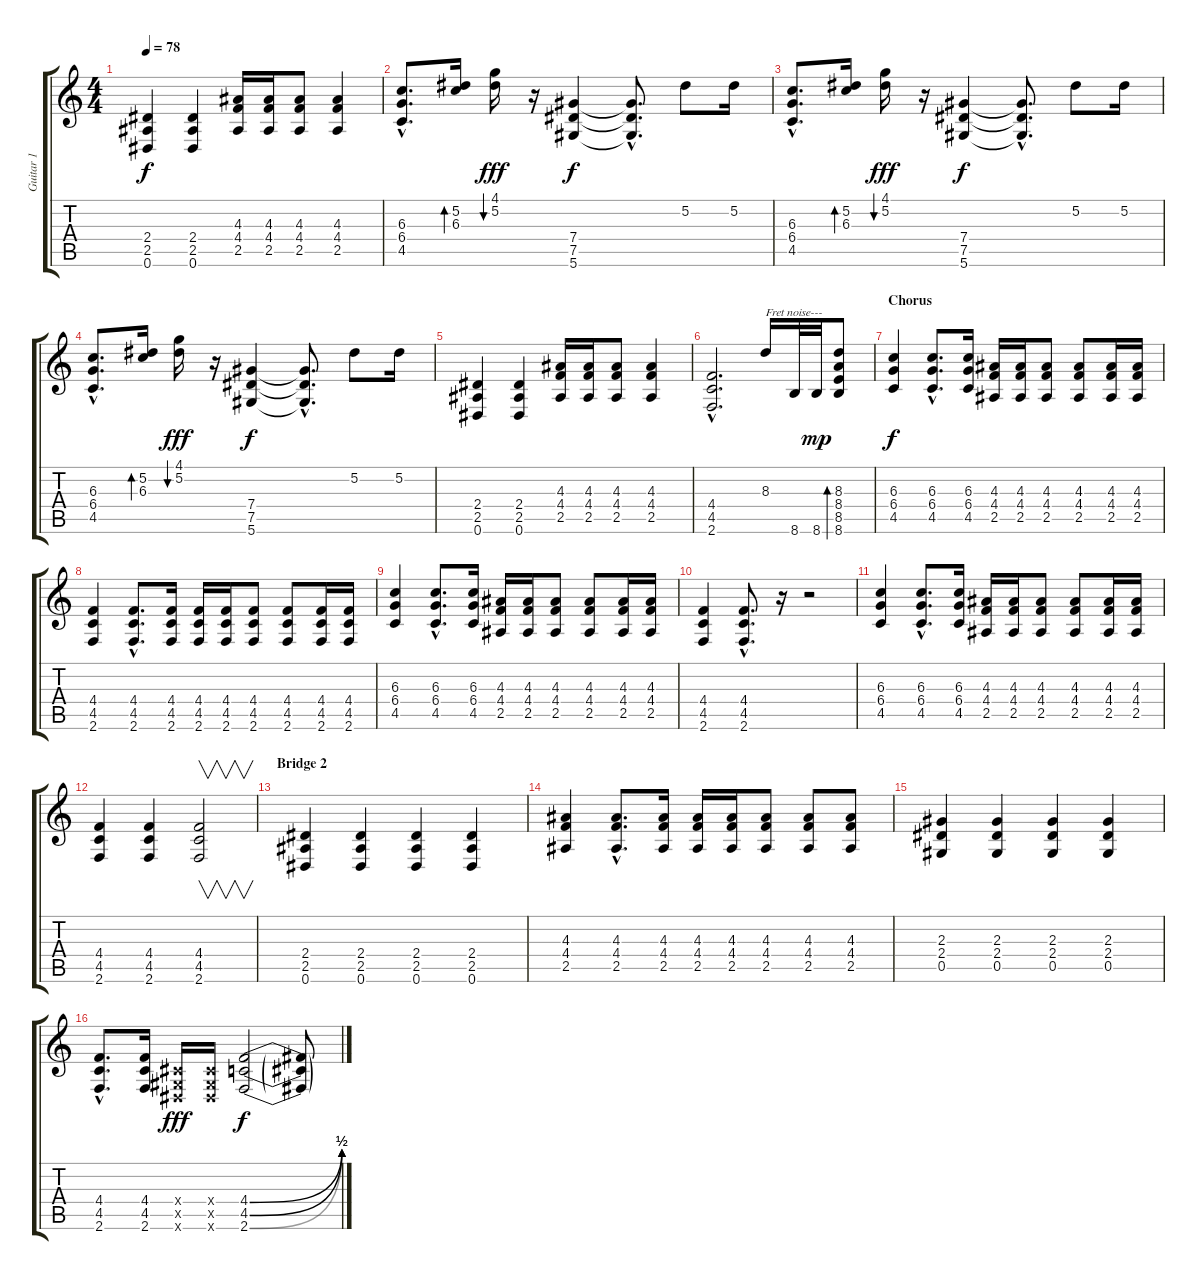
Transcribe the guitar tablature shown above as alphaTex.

\track ("Guitar 1" "Guitar 1") {instrument distortionguitar}
\staff {score tabs}
\tuning (Eb4 Bb3 Gb3 Db3 Ab2 Eb2) {hide}
\ts (4 4)
\tempo 78
\clef g2
\ks c
(2.4 2.5 0.6).4{dy f volume 5} (2.4 2.5 0.6).4 (4.3 4.4 2.5).16 (4.3 4.4 2.5).16 (4.3 4.4 2.5).8 (4.3 4.4 2.5).4 |
(6.3{hac} 6.4{hac} 4.5{hac}).8{d volume 5} (5.2 6.3).16{bd 240} (4.1 5.2).16{bu 240 dy fff} r.16 (7.4 7.5 5.6).4{dy f} (7.4{hac t} 7.5{hac t} 5.6{hac t}).8{d} 5.2.8 5.2.16 |
(6.3{hac} 6.4{hac} 4.5{hac}).8{d volume 5} (5.2 6.3).16{bd 240} (4.1 5.2).16{bu 240 dy fff} r.16 (7.4 7.5 5.6).4{dy f} (7.4{hac t} 7.5{hac t} 5.6{hac t}).8{d} 5.2.8 5.2.16 |
(6.3{hac} 6.4{hac} 4.5{hac}).8{d volume 5} (5.2 6.3).16{bd 240} (4.1 5.2).16{bu 240 dy fff} r.16 (7.4 7.5 5.6).4{dy f} (7.4{hac t} 7.5{hac t} 5.6{hac t}).8{d} 5.2.8 5.2.16 |
(2.4 2.5 0.6).4{volume 5} (2.4 2.5 0.6).4 (4.3 4.4 2.5).16 (4.3 4.4 2.5).16 (4.3 4.4 2.5).8 (4.3 4.4 2.5).4 |
(4.4{hac} 4.5{hac} 2.6{hac}).2{d volume 13} 8.3.16{txt "Fret noise---" instrument guitarfretnoise} 8.6.32 8.6.32{dy mp instrument guitarfretnoise} (8.3 8.4 8.5 8.6).8{bd 120 instrument guitarfretnoise} |
\section ("" "Chorus")
(6.3 6.4 4.5).4{dy f volume 13 instrument distortionguitar} (6.3{hac} 6.4{hac} 4.5{hac}).8{d} (6.3 6.4 4.5).16 (4.3 4.4 2.5).16 (4.3 4.4 2.5).16 (4.3 4.4 2.5).8 (4.3 4.4 2.5).8 (4.3 4.4 2.5).16 (4.3 4.4 2.5).16 |
(4.4 4.5 2.6).4 (4.4{hac} 4.5{hac} 2.6{hac}).8{d} (4.4 4.5 2.6).16 (4.4 4.5 2.6).16 (4.4 4.5 2.6).16 (4.4 4.5 2.6).8 (4.4 4.5 2.6).8 (4.4 4.5 2.6).16 (4.4 4.5 2.6).16 |
(6.3 6.4 4.5).4{volume 14} (6.3{hac} 6.4{hac} 4.5{hac}).8{d} (6.3 6.4 4.5).16 (4.3 4.4 2.5).16 (4.3 4.4 2.5).16 (4.3 4.4 2.5).8 (4.3 4.4 2.5).8 (4.3 4.4 2.5).16 (4.3 4.4 2.5).16 |
(4.4 4.5 2.6).4 (4.4{hac} 4.5{hac} 2.6{hac}).8{d} r.16 r.2 |
(6.3 6.4 4.5).4 (6.3{hac} 6.4{hac} 4.5{hac}).8{d volume 14} (6.3 6.4 4.5).16 (4.3 4.4 2.5).16 (4.3 4.4 2.5).16 (4.3 4.4 2.5).8 (4.3 4.4 2.5).8 (4.3 4.4 2.5).16 (4.3 4.4 2.5).16 |
(4.4 4.5 2.6).4 (4.4 4.5 2.6).4 (4.4 4.5 2.6).2{v} |
\section ("" "Bridge 2")
(2.4 2.5 0.6).4 (2.4 2.5 0.6).4 (2.4 2.5 0.6).4 (2.4 2.5 0.6).4 |
(4.3 4.4 2.5).4 (4.3{hac} 4.4{hac} 2.5{hac}).8{d} (4.3 4.4 2.5).16 (4.3 4.4 2.5).16 (4.3 4.4 2.5).16 (4.3 4.4 2.5).8 (4.3 4.4 2.5).8 (4.3 4.4 2.5).8 |
(2.3 2.4 0.5).4 (2.3 2.4 0.5).4 (2.3 2.4 0.5).4 (2.3 2.4 0.5).4 |
(4.4{hac} 4.5{hac} 2.6{hac}).8{d} (4.4 4.5 2.6).16 (0.4{x} 0.5{x} 0.6{x}).16{dy fff} (0.4{x} 0.5{x} 0.6{x}).16 (4.4{be (bend 0 0 60 2)} 4.5{be (bend 0 0 60 2)} 2.6{be (bend 0 0 60 2)}).2{dy f} (4.4{t} 4.5{t} 2.6{t}).8
